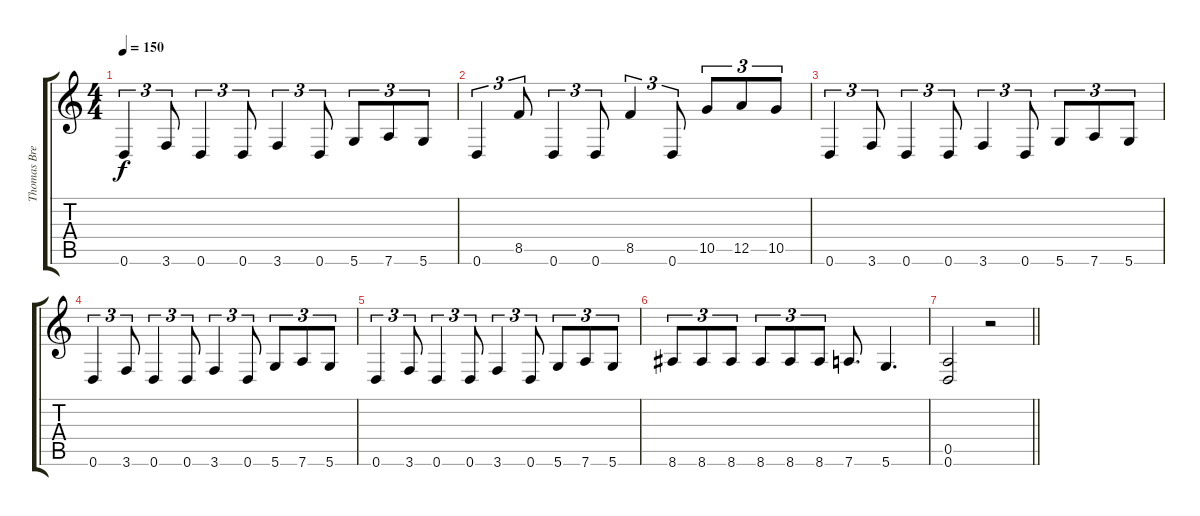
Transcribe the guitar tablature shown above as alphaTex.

\track ("Thomas Bredahl" "Thomas Bre") {instrument distortionguitar}
\staff {score tabs}
\tuning (E4 B3 G3 D3 A2 D2) {hide}
\ts (4 4)
\tempo 150
\clef g2
\ks c
0.6.4{tu (3 2) dy f} 3.6.8{tu (3 2)} 0.6.4{tu (3 2)} 0.6.8{tu (3 2)} 3.6.4{tu (3 2)} 0.6.8{tu (3 2)} 5.6.8{tu (3 2)} 7.6.8{tu (3 2)} 5.6.8{tu (3 2)} |
0.6.4{tu (3 2)} 8.5.8{tu (3 2)} 0.6.4{tu (3 2)} 0.6.8{tu (3 2)} 8.5.4{tu (3 2)} 0.6.8{tu (3 2)} 10.5.8{tu (3 2)} 12.5.8{tu (3 2)} 10.5.8{tu (3 2)} |
0.6.4{tu (3 2)} 3.6.8{tu (3 2)} 0.6.4{tu (3 2)} 0.6.8{tu (3 2)} 3.6.4{tu (3 2)} 0.6.8{tu (3 2)} 5.6.8{tu (3 2)} 7.6.8{tu (3 2)} 5.6.8{tu (3 2)} |
0.6.4{tu (3 2)} 3.6.8{tu (3 2)} 0.6.4{tu (3 2)} 0.6.8{tu (3 2)} 3.6.4{tu (3 2)} 0.6.8{tu (3 2)} 5.6.8{tu (3 2)} 7.6.8{tu (3 2)} 5.6.8{tu (3 2)} |
0.6.4{tu (3 2)} 3.6.8{tu (3 2)} 0.6.4{tu (3 2)} 0.6.8{tu (3 2)} 3.6.4{tu (3 2)} 0.6.8{tu (3 2)} 5.6.8{tu (3 2)} 7.6.8{tu (3 2)} 5.6.8{tu (3 2)} |
8.6.8{tu (3 2)} 8.6.8{tu (3 2)} 8.6.8{tu (3 2)} 8.6.8{tu (3 2)} 8.6.8{tu (3 2)} 8.6.8{tu (3 2)} 7.6.8{d} 5.6.4{d} |
\barLineRight lightlight
(0.5 0.6).2 r.2
